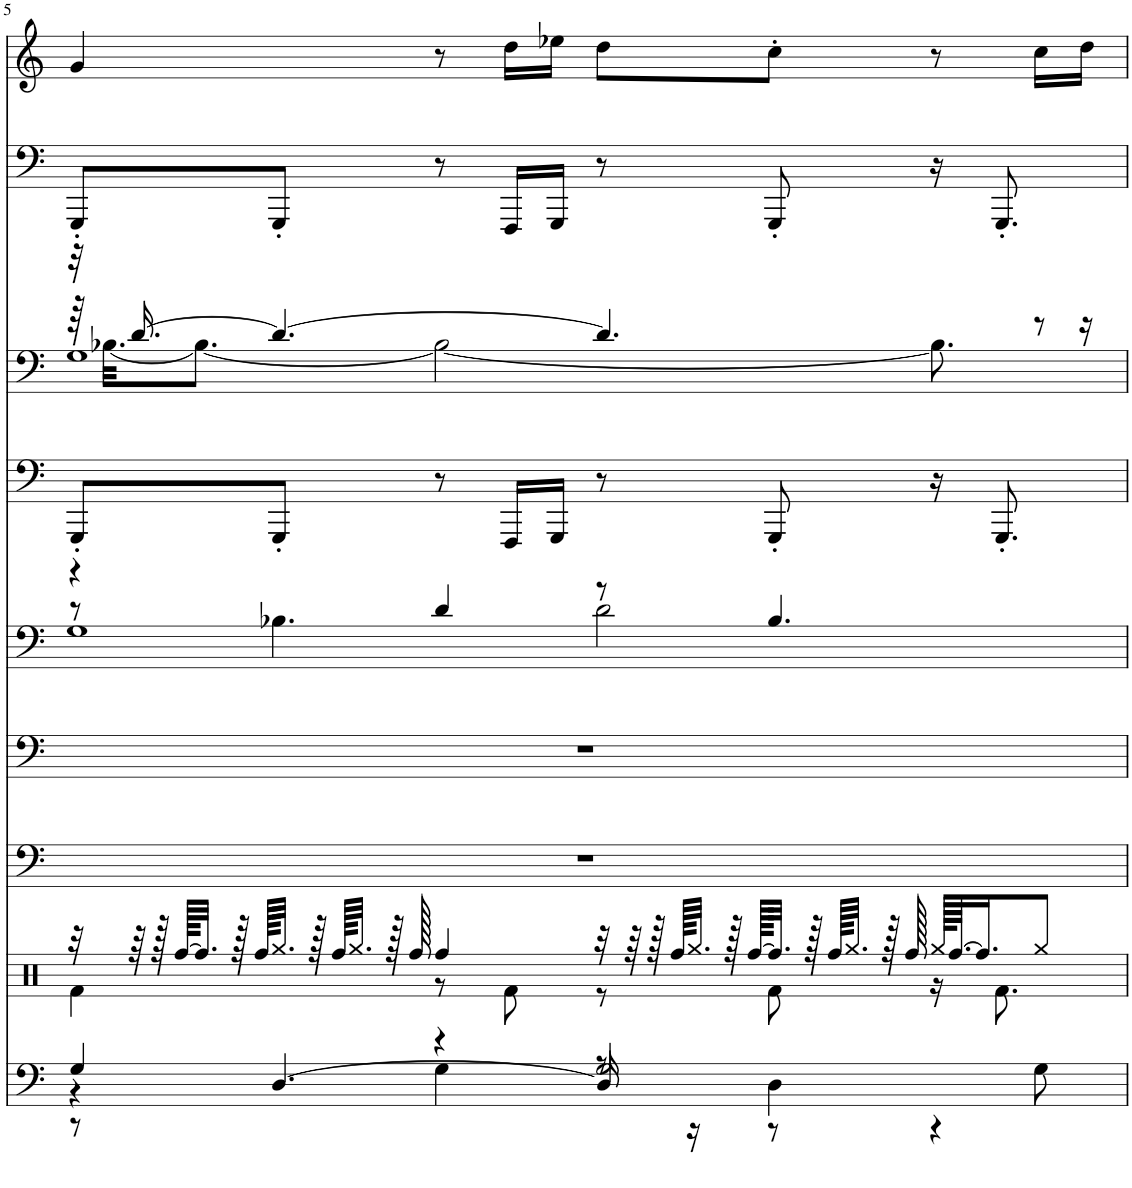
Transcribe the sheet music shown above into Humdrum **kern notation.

**kern	**kern	**kern	**kern	**kern	**kern	**kern	**kern	**kern
*part9	*part8	*part7	*part6	*part5	*part4	*part3	*part2	*part1
*staff9	*staff8	*staff7	*staff6	*staff5	*staff4	*staff3	*staff2	*staff1
*I"Clean Guitar	*I"Percussion	*I"Muted Guitar	*I"Muted Guitar	*I"Overdrive Gtr	*I"Fretless Bass	*I"Steel Gtr.	*I"Synth Bass 1	*I"Bandoneon, Intuition
!!LO:PB:g=z
*clefF4	*clefX	*clefF4	*clefF4	*clefF4	*clefF4	*clefF4	*clefF4	*clefG2
*k[]	*k[]	*k[]	*k[]	*k[]	*k[]	*k[]	*k[]	*k[]
*M4/4	*M4/4	*M4/4	*M4/4	*M4/4	*M4/4	*M4/4	*M4/4	*M4/4
=5	=5	=5	=5	=5	=5	=5	=5	=5
*^	*^	*	*	*^	*	*^	*	*
*	*^	*	*	*	*	*	*^	*	*	*^	*	*
4G/	4r	8r	32r	4Rf\	1r	1r	4r	8r	1G	8GGG'/L	32r	64r	1G	8GGG'/L	4g/
.	.	.	.	.	.	.	.	.	.	.	.	[32.B-X\KKL	.	.	.
.	.	.	64r	.	.	.	.	.	.	.	[16.d/	.	.	.	.
.	.	.	128r	.	.	.	.	.	.	.	.	.	.	.	.
.	.	.	[128Rff/KKLLL	.	.	.	.	.	.	.	.	.	.	.	.
.	.	.	32.Rff/JJJ]	.	.	.	.	.	.	.	.	8.B-\J_	.	.	.
.	.	.	128r	.	.	.	.	.	.	.	.	.	.	.	.
.	.	.	128Rff/KKLLL	.	.	.	.	.	.	.	.	.	.	.	.
.	.	[4.D/	32.Rgg/JJJ	.	.	.	.	4.B-X\	.	8GGG'/J	4.d/_	.	.	8GGG'/J	.
.	.	.	128r	.	.	.	.	.	.	.	.	.	.	.	.
.	.	.	128Rff/KKLLL	.	.	.	.	.	.	.	.	.	.	.	.
.	.	.	32.Rgg/JJJ	.	.	.	.	.	.	.	.	.	.	.	.
.	.	.	128r	.	.	.	.	.	.	.	.	.	.	.	.
.	.	.	128Rff/	.	.	.	.	.	.	.	.	.	.	.	.
4r	4G\	.	4Rff/	8r	.	.	4d/	.	.	8r	.	2B-\_	.	8r	8r
.	.	.	.	8Rf\	.	.	.	.	.	16FFF/LL	.	.	.	16FFF/LL	16dd\LL
.	.	.	.	.	.	.	.	.	.	16GGG/JJ	.	.	.	16GGG/JJ	16ee-X\JJ
2G/	8r	16D/]	32r	8r	.	.	8r	2d\	.	8r	4.d/]	.	.	8r	8dd\L
.	.	.	64r	.	.	.	.	.	.	.	.	.	.	.	.
.	.	.	128r	.	.	.	.	.	.	.	.	.	.	.	.
.	.	.	128Rff/KKLLL	.	.	.	.	.	.	.	.	.	.	.	.
.	.	16r	32.Rgg/JJJ	.	.	.	.	.	.	.	.	.	.	.	.
.	.	.	128r	.	.	.	.	.	.	.	.	.	.	.	.
.	.	.	[128Rff/KKLLL	.	.	.	.	.	.	.	.	.	.	.	.
.	4D\	8r	32.Rff/JJJ]	8Rf\	.	.	4.B-/	.	.	8GGG'/	.	.	.	8GGG'/	8cc'\J
.	.	.	128r	.	.	.	.	.	.	.	.	.	.	.	.
.	.	.	128Rff/KKLLL	.	.	.	.	.	.	.	.	.	.	.	.
.	.	.	32.Rgg/JJJ	.	.	.	.	.	.	.	.	.	.	.	.
.	.	.	128r	.	.	.	.	.	.	.	.	.	.	.	.
.	.	.	128Rff/	.	.	.	.	.	.	.	.	.	.	.	.
.	.	4r	128Rgg/KLLLL	16r	.	.	.	.	.	16r	.	8.B-\]	.	16r	8r
.	.	.	[64.Rff/JJ	.	.	.	.	.	.	.	.	.	.	.	.
.	.	.	16.Rff/J]	.	.	.	.	.	.	.	.	.	.	.	.
.	.	.	.	8.Rf\	.	.	.	.	.	8.GGG'/	.	.	.	8.GGG'/	.
.	8G\	.	8Rgg/J	.	.	.	.	.	.	.	8r	.	.	.	16cc\LL
.	.	.	.	.	.	.	.	.	.	.	.	16r	.	.	16dd\JJ
*v	*v	*v	*	*	*	*	*v	*v	*v	*	*v	*v	*v	*	*
*	*v	*v	*	*	*	*	*	*	*
=	=	=	=	=	=	=	=	=
*-	*-	*-	*-	*-	*-	*-	*-	*-
